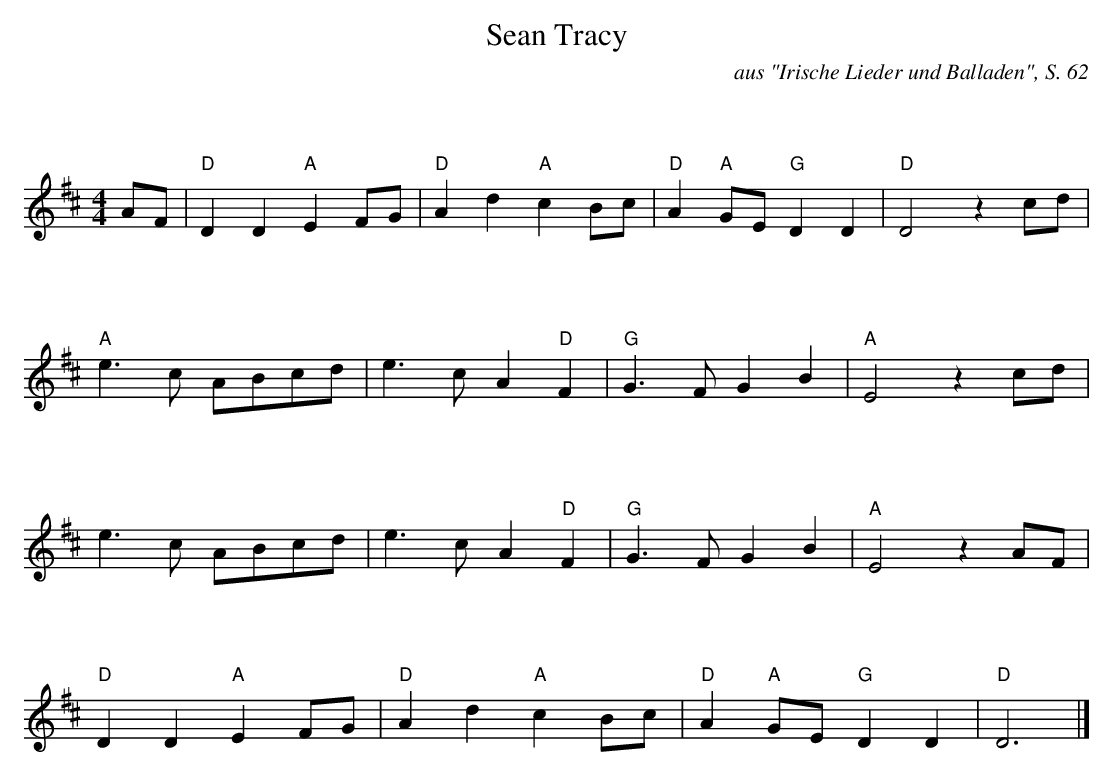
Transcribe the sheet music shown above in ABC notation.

X:1
T:Sean Tracy
O:aus "Irische Lieder und Balladen", S. 62
M:4/4
L:1/8
%%staves (1 2)
K:D
V:1
x2|"D"x4"A"x4|"D"x4"A"x4|"D"x2"A"x2"G"x4|"D"x8|
"A"x8|x4x2"D"x2|"G"x8|"A"x8|
x8|x4x2"D"x2|"G"x8|"A"x8|
"D"x4"A"x4|"D"x4"A"x4|"D"x2"A"x2"G"x4|"D"x6|]
V:2
AF|D2D2E2FG|A2d2c2Bc|A2GED2D2|D4z2cd|
e3c ABcd|e3cA2F2|G3FG2B2|E4z2cd|
e3c ABcd|e3cA2F2|G3FG2B2|E4z2AF|
D2D2E2FG|A2d2c2Bc|A2GED2D2|D6|]
